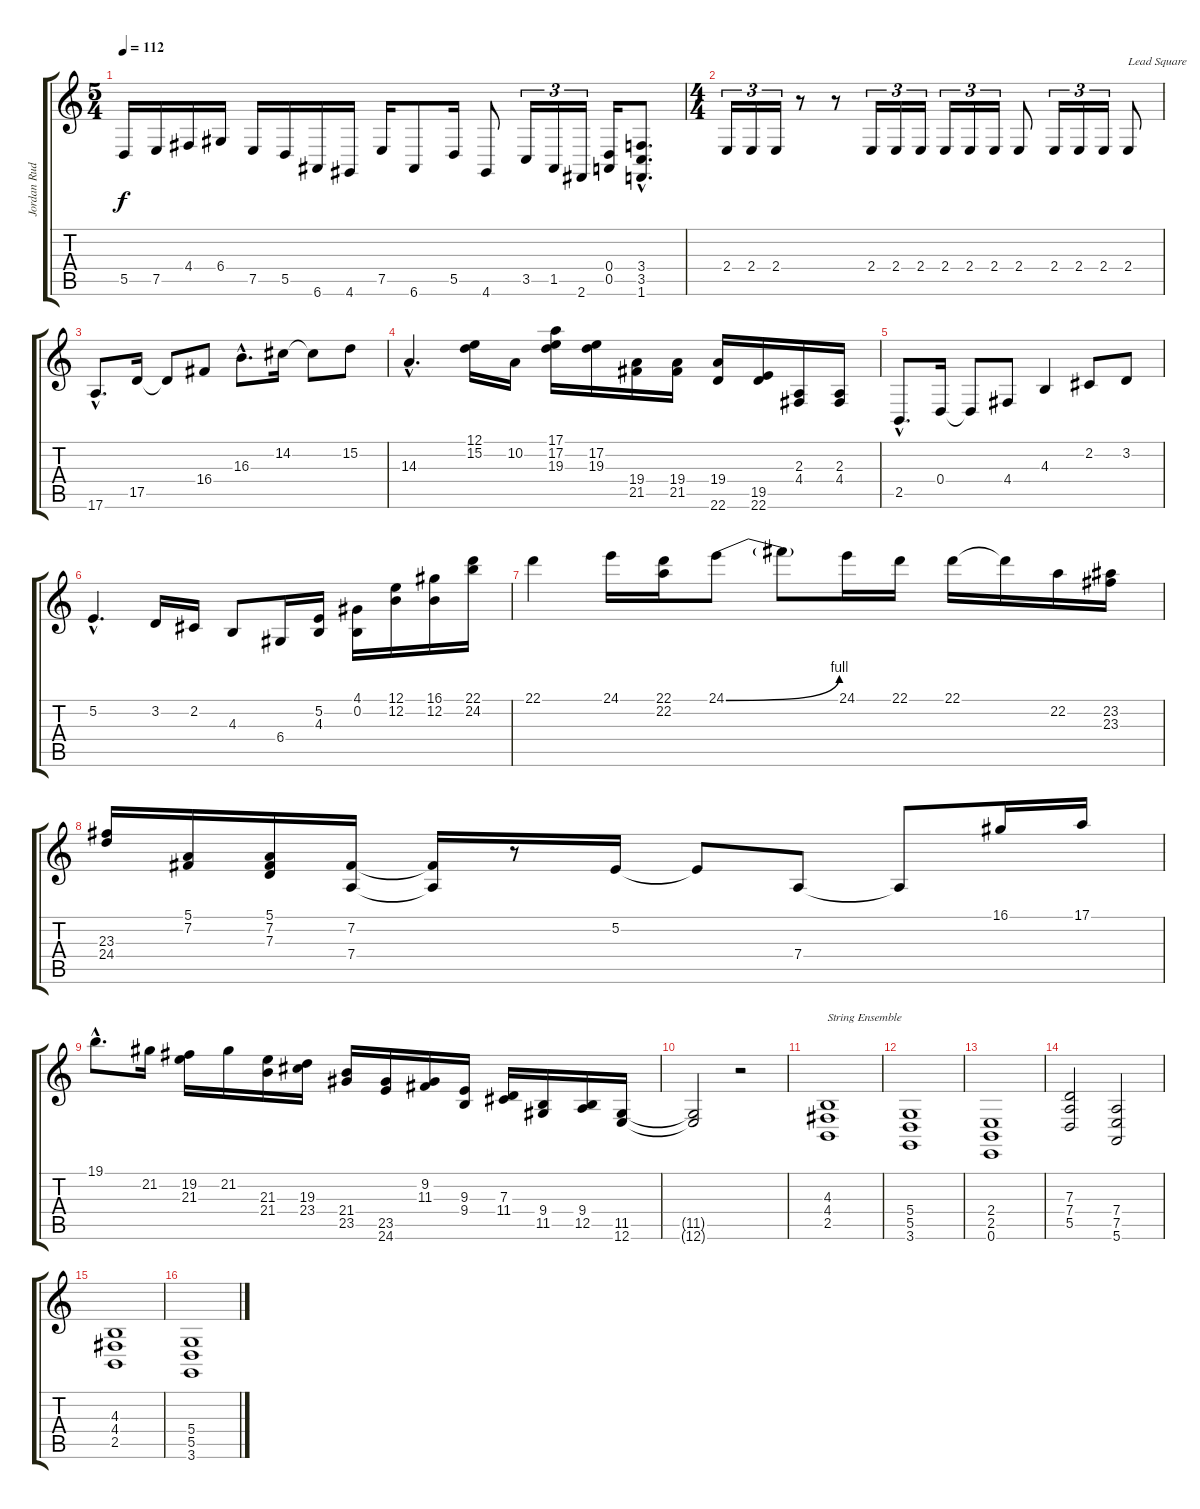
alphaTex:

\track ("Jordan Rudess - Keyboard" "Jordan Rud") {instrument stringensemble1}
\staff {score tabs}
\tuning (E4 B3 G3 D3 A2 E2) {hide}
\ts (5 4)
\tempo 112
\clef g2
\ks c
5.5.16{dy f} 7.5.16 4.4.16 6.4.16 7.5.16 5.5.16 6.6.16 4.6.16 7.5.16 6.6.8 5.5.16 4.6.8 3.5.16{tu (3 2)} 1.5.16{tu (3 2)} 2.6.16{tu (3 2)} (0.4 0.5).16 (3.4{hac} 3.5{hac} 1.6{hac}).8{d} |
\ts (4 4)
2.4.16{tu (3 2)} 2.4.16{tu (3 2)} 2.4.16{tu (3 2)} r.8 r.8 2.4.16{tu (3 2)} 2.4.16{tu (3 2)} 2.4.16{tu (3 2)} 2.4.16{tu (3 2)} 2.4.16{tu (3 2)} 2.4.16{tu (3 2)} 2.4.8 2.4.16{tu (3 2)} 2.4.16{tu (3 2)} 2.4.16{tu (3 2)} 2.4.8{txt "Lead Square" instrument lead1square} |
17.6{hac}.8{d} 17.5.16 17.5{t}.8 16.4.8 16.3{hac}.8{d} 14.2.16 14.2{t}.8 15.2.8 |
14.3{hac}.4{d} (12.1 15.2).16 10.2.16 (17.1 17.2 19.3).16 (17.2 19.3).16 (19.4 21.5).16 (19.4 21.5).16 (19.4 22.6).16 (19.5 22.6).16 (2.3 4.4).16 (2.3 4.4).16 |
2.5{hac}.8{d} 0.4.16 0.4{t}.8 4.4.8 4.3.4 2.2.8 3.2.8 |
5.2{hac}.4{d} 3.2.16 2.2.16 4.3.8 6.4.16 (5.2 4.3).16 (4.1 0.2).16 (12.1 12.2).16 (16.1 12.2).16 (22.1 24.2).16 |
22.1.4 24.1.16 (22.1 22.2).16 24.1{be (bend 0 0 60 4)}.8 24.1{t}.8 24.1.16 22.1.16 22.1.16 22.1{t}.16 22.2.16 (23.2 23.3).16 |
(23.3 24.4).16 (5.1 7.2).16 (5.1 7.2 7.3).16 (7.2 7.4).16 (7.2{t} 7.4{t}).16 r.8 5.2.16 5.2{t}.8 7.4.8 7.4{t}.8 16.1.16 17.1.16 |
19.1{hac}.8{d} 21.2.16 (19.2 21.3).16 21.2.16 (21.3 21.4).16 (19.3 23.4).16 (21.4 23.5).16 (23.5 24.6).16 (9.2 11.3).16 (9.3 9.4).16 (7.3 11.4).16 (9.4 11.5).16 (9.4 12.5).16 (11.5 12.6).16 |
(11.5{t} 12.6{t}).2 r.2 |
(4.3 4.4 2.5).1{txt "String Ensemble" instrument stringensemble1} |
(5.4 5.5 3.6).1 |
(2.4 2.5 0.6).1 |
(7.3 7.4 5.5).2 (7.4 7.5 5.6).2 |
(4.3 4.4 2.5).1 |
(5.4 5.5 3.6).1
